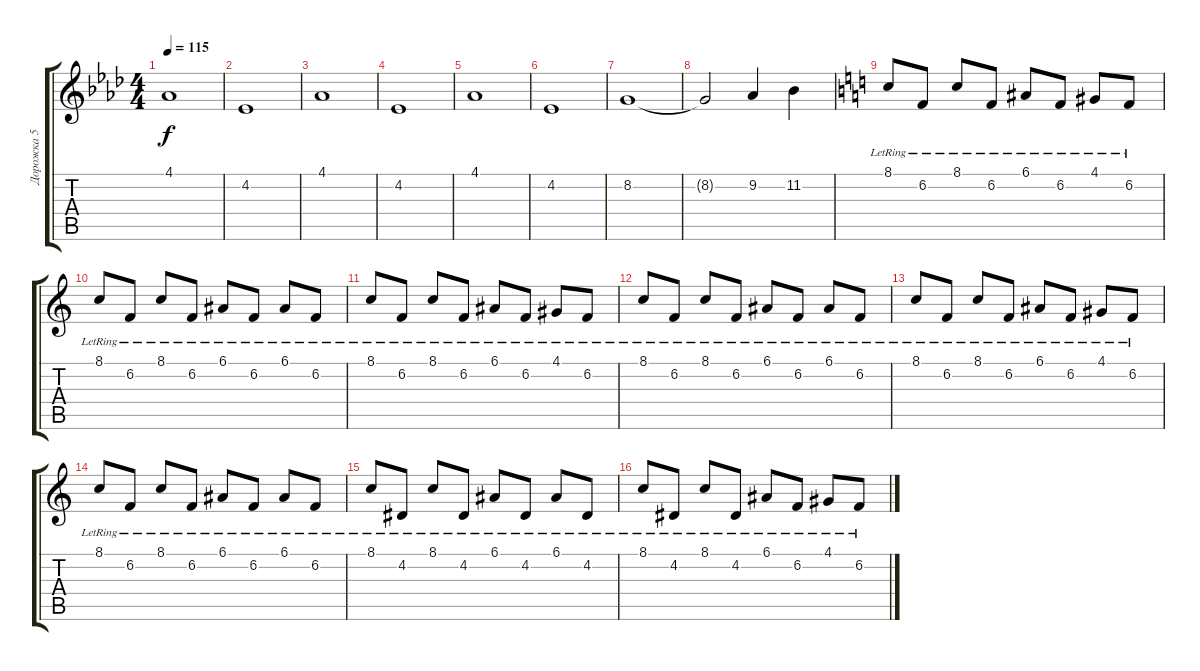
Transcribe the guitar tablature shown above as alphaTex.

\track ("Дорожка 5" "Дорожка 5") {instrument electricgrandpiano}
\staff {score tabs}
\tuning (E4 B3 G3 D3 A2 E2) {hide}
\ts (4 4)
\tempo 115
\clef g2
\ks ab
4.1.1{dy f} |
4.2.1 |
4.1.1 |
4.2.1 |
4.1.1 |
4.2.1 |
8.2.1 |
8.2{t}.2 9.2.4 11.2.4 |
\ks c
8.1{lr}.8 6.2{lr}.8 8.1{lr}.8 6.2{lr}.8 6.1{lr}.8 6.2{lr}.8 4.1{lr}.8 6.2{lr}.8 |
8.1{lr}.8 6.2{lr}.8 8.1{lr}.8 6.2{lr}.8 6.1{lr}.8 6.2{lr}.8 6.1{lr}.8 6.2{lr}.8 |
8.1{lr}.8 6.2{lr}.8 8.1{lr}.8 6.2{lr}.8 6.1{lr}.8 6.2{lr}.8 4.1{lr}.8 6.2{lr}.8 |
8.1{lr}.8 6.2{lr}.8 8.1{lr}.8 6.2{lr}.8 6.1{lr}.8 6.2{lr}.8 6.1{lr}.8 6.2{lr}.8 |
8.1{lr}.8 6.2{lr}.8 8.1{lr}.8 6.2{lr}.8 6.1{lr}.8 6.2{lr}.8 4.1{lr}.8 6.2{lr}.8 |
8.1{lr}.8 6.2{lr}.8 8.1{lr}.8 6.2{lr}.8 6.1{lr}.8 6.2{lr}.8 6.1{lr}.8 6.2{lr}.8 |
8.1{lr}.8 4.2{lr}.8 8.1{lr}.8 4.2{lr}.8 6.1{lr}.8 4.2{lr}.8 6.1{lr}.8 4.2{lr}.8 |
8.1{lr}.8 4.2{lr}.8 8.1{lr}.8 4.2{lr}.8 6.1{lr}.8 6.2{lr}.8 4.1{lr}.8 6.2{lr}.8
